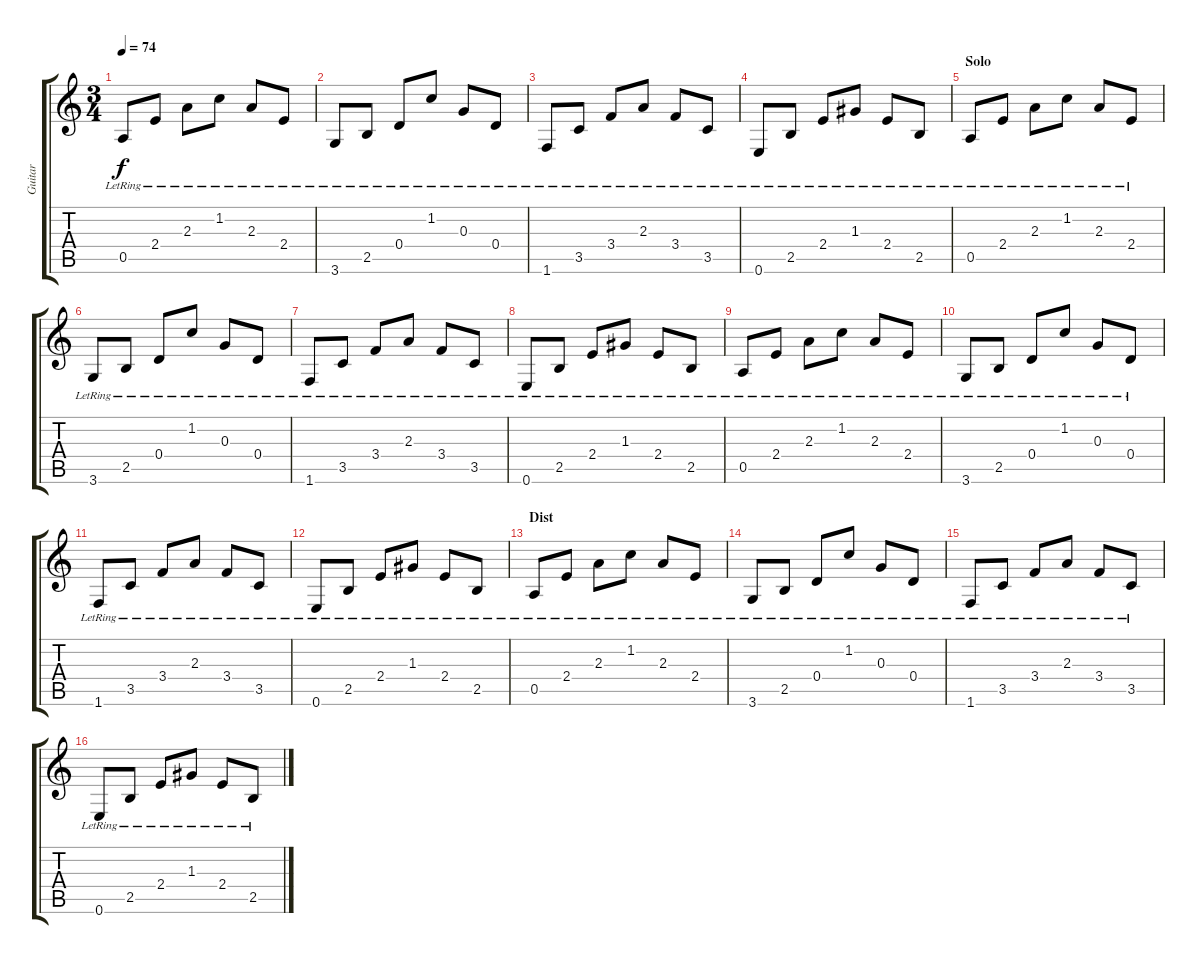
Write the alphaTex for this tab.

\track ("Guitar" "Guitar") {instrument electricguitarclean}
\staff {score tabs}
\tuning (E4 B3 G3 D3 A2 E2) {hide}
\ts (3 4)
\tempo 74
\clef g2
\ks c
0.5{lr}.8{dy f} 2.4{lr}.8 2.3{lr}.8 1.2{lr}.8 2.3{lr}.8 2.4{lr}.8 |
3.6{lr}.8 2.5{lr}.8 0.4{lr}.8 1.2{lr}.8 0.3{lr}.8 0.4{lr}.8 |
1.6{lr}.8 3.5{lr}.8 3.4{lr}.8 2.3{lr}.8 3.4{lr}.8 3.5{lr}.8 |
0.6{lr}.8 2.5{lr}.8 2.4{lr}.8 1.3{lr}.8 2.4{lr}.8 2.5{lr}.8 |
\section ("" "Solo")
0.5{lr}.8 2.4{lr}.8 2.3{lr}.8 1.2{lr}.8 2.3{lr}.8 2.4{lr}.8 |
3.6{lr}.8 2.5{lr}.8 0.4{lr}.8 1.2{lr}.8 0.3{lr}.8 0.4{lr}.8 |
1.6{lr}.8 3.5{lr}.8 3.4{lr}.8 2.3{lr}.8 3.4{lr}.8 3.5{lr}.8 |
0.6{lr}.8 2.5{lr}.8 2.4{lr}.8 1.3{lr}.8 2.4{lr}.8 2.5{lr}.8 |
0.5{lr}.8 2.4{lr}.8 2.3{lr}.8 1.2{lr}.8 2.3{lr}.8 2.4{lr}.8 |
3.6{lr}.8 2.5{lr}.8 0.4{lr}.8 1.2{lr}.8 0.3{lr}.8 0.4{lr}.8 |
1.6{lr}.8 3.5{lr}.8 3.4{lr}.8 2.3{lr}.8 3.4{lr}.8 3.5{lr}.8 |
0.6{lr}.8 2.5{lr}.8 2.4{lr}.8 1.3{lr}.8 2.4{lr}.8 2.5{lr}.8 |
\section ("" "Dist")
0.5{lr}.8{instrument overdrivenguitar} 2.4{lr}.8 2.3{lr}.8 1.2{lr}.8 2.3{lr}.8 2.4{lr}.8 |
3.6{lr}.8 2.5{lr}.8 0.4{lr}.8 1.2{lr}.8 0.3{lr}.8 0.4{lr}.8 |
1.6{lr}.8 3.5{lr}.8 3.4{lr}.8 2.3{lr}.8 3.4{lr}.8 3.5{lr}.8 |
0.6{lr}.8 2.5{lr}.8 2.4{lr}.8 1.3{lr}.8 2.4{lr}.8 2.5{lr}.8
